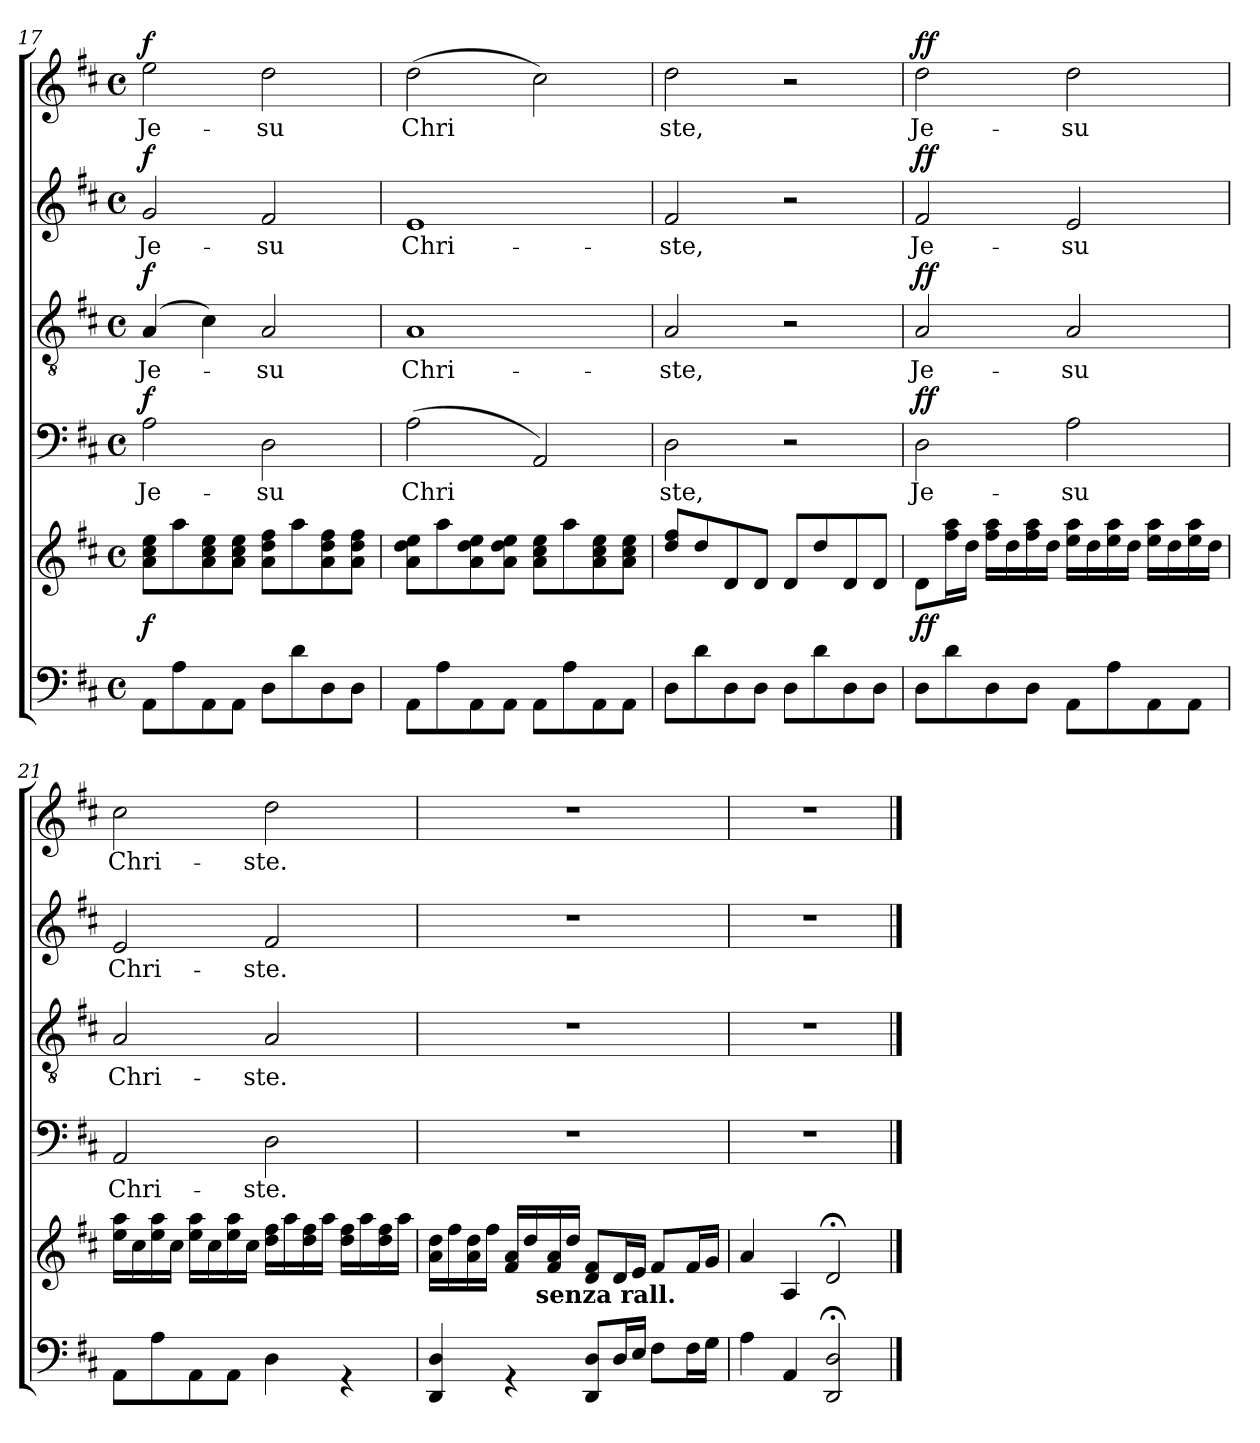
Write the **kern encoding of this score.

**kern	**dynam	**kern	**kern	**text	**dynam	**kern	**text	**dynam	**kern	**text	**dynam	**kern	**text	**dynam
*part6	*part6	*part5	*part4	*part4	*part4	*part3	*part3	*part3	*part2	*part2	*part2	*part1	*part1	*part1
*staff6	*staff6	*staff5	*staff4	*staff4	*staff4	*staff3	*staff3	*staff3	*staff2	*staff2	*staff2	*staff1	*staff1	*staff1
*clefF4	*	*clefG2	*clefF4	*	*	*clefGv2	*	*	*clefG2	*	*	*clefG2	*	*
*k[f#c#]	*	*k[f#c#]	*k[f#c#]	*	*	*k[f#c#]	*	*	*k[f#c#]	*	*	*k[f#c#]	*	*
*D:	*	*D:	*D:	*	*	*D:	*	*	*D:	*	*	*D:	*	*
*M4/4	*	*M4/4	*M4/4	*	*	*M4/4	*	*	*M4/4	*	*	*M4/4	*	*
*met(c)	*	*met(c)	*met(c)	*	*	*met(c)	*	*	*met(c)	*	*	*met(c)	*	*
=17	=17	=17	=17	=17	=17	=17	=17	=17	=17	=17	=17	=17	=17	=17
!	!LO:DY:a	!	!	!LO:LY:b	!LO:DY:a	!	!LO:LY:b	!LO:DY:a	!	!LO:LY:b	!LO:DY:a	!	!LO:LY:b	!LO:DY:a
8AA\L	f	8a\ 8cc#\ 8ee\L	2A\	Je-	f	(<4A/	Je-	f	2g/	Je-	f	2ee\	Je-	f
8A\	.	8aa\	.	.	.	.	.	.	.	.	.	.	.	.
8AA\	.	8a\ 8cc#\ 8ee\	.	.	.	4c#\)	.	.	.	.	.	.	.	.
8AA\J	.	8a\ 8cc#\ 8ee\J	.	.	.	.	.	.	.	.	.	.	.	.
!	!	!	!	!LO:LY:b	!	!	!LO:LY:b	!	!	!LO:LY:b	!	!	!LO:LY:b	!
8D\L	.	8a\ 8dd\ 8ff#\L	2D\	-su	.	2A/	-su	.	2f#/	-su	.	2dd\	-su	.
8d\	.	8aa\	.	.	.	.	.	.	.	.	.	.	.	.
8D\	.	8a\ 8dd\ 8ff#\	.	.	.	.	.	.	.	.	.	.	.	.
8D\J	.	8a\ 8dd\ 8ff#\J	.	.	.	.	.	.	.	.	.	.	.	.
=18	=18	=18	=18	=18	=18	=18	=18	=18	=18	=18	=18	=18	=18	=18
!	!	!	!	!LO:LY:b	!	!	!LO:LY:b	!	!	!LO:LY:b	!	!	!LO:LY:b	!
8AA\L	.	8a\ 8dd\ 8ee\L	(>2A\	Chri	.	1A	Chri-	.	1e	Chri-	.	(>2dd\	Chri	.
8A\	.	8aa\	.	.	.	.	.	.	.	.	.	.	.	.
8AA\	.	8a\ 8dd\ 8ee\	.	.	.	.	.	.	.	.	.	.	.	.
8AA\J	.	8a\ 8dd\ 8ee\J	.	.	.	.	.	.	.	.	.	.	.	.
8AA\L	.	8a\ 8cc#\ 8ee\L	2AA/)	.	.	.	.	.	.	.	.	2cc#\)	.	.
8A\	.	8aa\	.	.	.	.	.	.	.	.	.	.	.	.
8AA\	.	8a\ 8cc#\ 8ee\	.	.	.	.	.	.	.	.	.	.	.	.
8AA\J	.	8a\ 8cc#\ 8ee\J	.	.	.	.	.	.	.	.	.	.	.	.
=19	=19	=19	=19	=19	=19	=19	=19	=19	=19	=19	=19	=19	=19	=19
!	!	!	!	!LO:LY:b	!	!	!LO:LY:b	!	!	!LO:LY:b	!	!	!LO:LY:b	!
8D\L	.	8dd/ 8ff#/L	2D\	ste,	.	2A/	-ste,	.	2f#/	-ste,	.	2dd\	ste,	.
8d\	.	8dd/	.	.	.	.	.	.	.	.	.	.	.	.
8D\	.	8d/	.	.	.	.	.	.	.	.	.	.	.	.
8D\J	.	8d/J	.	.	.	.	.	.	.	.	.	.	.	.
8D\L	.	8d/L	2r	.	.	2r	.	.	2r	.	.	2r	.	.
8d\	.	8dd/	.	.	.	.	.	.	.	.	.	.	.	.
8D\	.	8d/	.	.	.	.	.	.	.	.	.	.	.	.
8D\J	.	8d/J	.	.	.	.	.	.	.	.	.	.	.	.
!!LO:LB:g=z
=20	=20	=20	=20	=20	=20	=20	=20	=20	=20	=20	=20	=20	=20	=20
!	!LO:DY:a	!	!	!LO:LY:b	!LO:DY:a	!	!LO:LY:b	!LO:DY:a	!	!LO:LY:b	!LO:DY:a	!	!LO:LY:b	!LO:DY:a
8D\L	ff	8d\L	2D\	Je-	ff	2A/	Je-	ff	2f#/	Je-	ff	2dd\	Je-	ff
8d\	.	16ff#\ 16aa\L	.	.	.	.	.	.	.	.	.	.	.	.
.	.	16dd\JJ	.	.	.	.	.	.	.	.	.	.	.	.
8D\	.	16ff#\ 16aa\LL	.	.	.	.	.	.	.	.	.	.	.	.
.	.	16dd\	.	.	.	.	.	.	.	.	.	.	.	.
8D\J	.	16ff#\ 16aa\	.	.	.	.	.	.	.	.	.	.	.	.
.	.	16dd\JJ	.	.	.	.	.	.	.	.	.	.	.	.
!	!	!	!	!LO:LY:b	!	!	!LO:LY:b	!	!	!LO:LY:b	!	!	!LO:LY:b	!
8AA\L	.	16ee\ 16aa\LL	2A\	-su	.	2A/	-su	.	2e/	-su	.	2dd\	-su	.
.	.	16dd\	.	.	.	.	.	.	.	.	.	.	.	.
8A\	.	16ee\ 16aa\	.	.	.	.	.	.	.	.	.	.	.	.
.	.	16dd\JJ	.	.	.	.	.	.	.	.	.	.	.	.
8AA\	.	16ee\ 16aa\LL	.	.	.	.	.	.	.	.	.	.	.	.
.	.	16dd\	.	.	.	.	.	.	.	.	.	.	.	.
8AA\J	.	16ee\ 16aa\	.	.	.	.	.	.	.	.	.	.	.	.
.	.	16dd\JJ	.	.	.	.	.	.	.	.	.	.	.	.
=21	=21	=21	=21	=21	=21	=21	=21	=21	=21	=21	=21	=21	=21	=21
!	!	!	!	!LO:LY:b	!	!	!LO:LY:b	!	!	!LO:LY:b	!	!	!LO:LY:b	!
8AA\L	.	16ee\ 16aa\LL	2AA/	Chri-	.	2A/	Chri-	.	2e/	Chri-	.	2cc#\	Chri-	.
.	.	16cc#\	.	.	.	.	.	.	.	.	.	.	.	.
8A\	.	16ee\ 16aa\	.	.	.	.	.	.	.	.	.	.	.	.
.	.	16cc#\JJ	.	.	.	.	.	.	.	.	.	.	.	.
8AA\	.	16ee\ 16aa\LL	.	.	.	.	.	.	.	.	.	.	.	.
.	.	16cc#\	.	.	.	.	.	.	.	.	.	.	.	.
8AA\J	.	16ee\ 16aa\	.	.	.	.	.	.	.	.	.	.	.	.
.	.	16cc#\JJ	.	.	.	.	.	.	.	.	.	.	.	.
!	!	!	!	!LO:LY:b	!	!	!LO:LY:b	!	!	!LO:LY:b	!	!	!LO:LY:b	!
4D\	.	16dd\ 16ff#\LL	2D\	-ste.	.	2A/	-ste.	.	2f#/	-ste.	.	2dd\	-ste.	.
.	.	16aa\	.	.	.	.	.	.	.	.	.	.	.	.
.	.	16dd\ 16ff#\	.	.	.	.	.	.	.	.	.	.	.	.
.	.	16aa\JJ	.	.	.	.	.	.	.	.	.	.	.	.
4rGG	.	16dd\ 16ff#\LL	.	.	.	.	.	.	.	.	.	.	.	.
.	.	16aa\	.	.	.	.	.	.	.	.	.	.	.	.
.	.	16dd\ 16ff#\	.	.	.	.	.	.	.	.	.	.	.	.
.	.	16aa\JJ	.	.	.	.	.	.	.	.	.	.	.	.
=22	=22	=22	=22	=22	=22	=22	=22	=22	=22	=22	=22	=22	=22	=22
*	*	*^	*	*	*	*	*	*	*	*	*	*	*	*
4DD/ 4D/	.	16a\ 16dd\LL	4ryy	1r	.	.	1r	.	.	1r	.	.	1r	.	.
.	.	16ff#\	.	.	.	.	.	.	.	.	.	.	.	.	.
.	.	16a\ 16dd\	.	.	.	.	.	.	.	.	.	.	.	.	.
.	.	16ff#\JJ	.	.	.	.	.	.	.	.	.	.	.	.	.
4rGG	.	16f#/ 16a/LL	16.ryy	.	.	.	.	.	.	.	.	.	.	.	.
.	.	16dd/	.	.	.	.	.	.	.	.	.	.	.	.	.
!	!	!	!LO:TX:b:B:t=senza rall.	!	!	!	!	!	!	!	!	!	!	!	!
.	.	.	2ryy	.	.	.	.	.	.	.	.	.	.	.	.
.	.	16f#/ 16a/	.	.	.	.	.	.	.	.	.	.	.	.	.
.	.	16dd/JJ	.	.	.	.	.	.	.	.	.	.	.	.	.
8DD/ 8D/L	.	8d/ 8f#/L	.	.	.	.	.	.	.	.	.	.	.	.	.
16D/L	.	16d/L	.	.	.	.	.	.	.	.	.	.	.	.	.
16E/JJ	.	16e/JJ	.	.	.	.	.	.	.	.	.	.	.	.	.
8F#\L	.	8f#/L	.	.	.	.	.	.	.	.	.	.	.	.	.
.	.	.	8ryy	.	.	.	.	.	.	.	.	.	.	.	.
16F#\L	.	16f#/L	.	.	.	.	.	.	.	.	.	.	.	.	.
16G\JJ	.	16g/JJ	.	.	.	.	.	.	.	.	.	.	.	.	.
.	.	.	32ryy	.	.	.	.	.	.	.	.	.	.	.	.
*	*	*v	*v	*	*	*	*	*	*	*	*	*	*	*	*
=23	=23	=23	=23	=23	=23	=23	=23	=23	=23	=23	=23	=23	=23	=23
*	*	*	*	*	*	*	*	*	*	*	*	*MM90	*	*
*	*	*^	*	*	*	*	*	*	*	*	*	*	*	*
*	*	*v	*v	*	*	*	*	*	*	*	*	*	*	*	*
4A\	.	4a/	1r	.	.	1r	.	.	1r	.	.	1r	.	.
4AA/	.	4A/	.	.	.	.	.	.	.	.	.	.	.	.
2DD/; 2D/;	.	2d;/	.	.	.	.	.	.	.	.	.	.	.	.
==	==	==	==	==	==	==	==	==	==	==	==	==	==	==
*-	*-	*-	*-	*-	*-	*-	*-	*-	*-	*-	*-	*-	*-	*-
